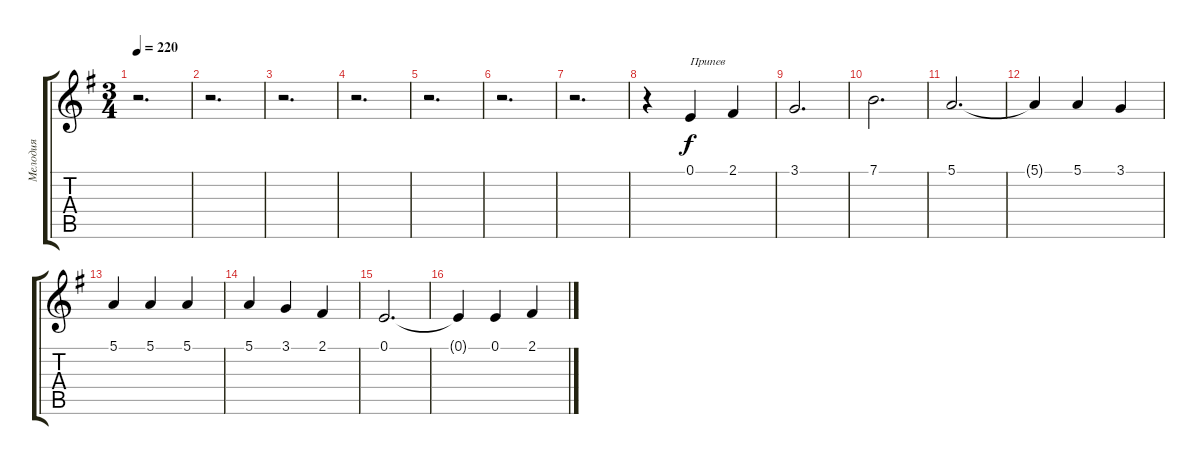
\track ("Мелодия" "Мелодия") {instrument acousticgrandpiano}
\staff {score tabs}
\tuning (E4 B3 G3 D3 A2 E2) {hide}
\ts (3 4)
\tempo 220
\clef g2
\ks eminor
r.2{d dy f} |
r.2{d} |
r.2{d} |
r.2{d} |
r.2{d} |
r.2{d} |
r.2{d} |
r.4 0.1.4{txt "Припев"} 2.1.4 |
3.1.2{d} |
7.1.2{d} |
5.1.2{d} |
5.1{t}.4 5.1.4 3.1.4 |
5.1.4 5.1.4 5.1.4 |
5.1.4 3.1.4 2.1.4 |
0.1.2{d} |
0.1{t}.4 0.1.4 2.1.4
